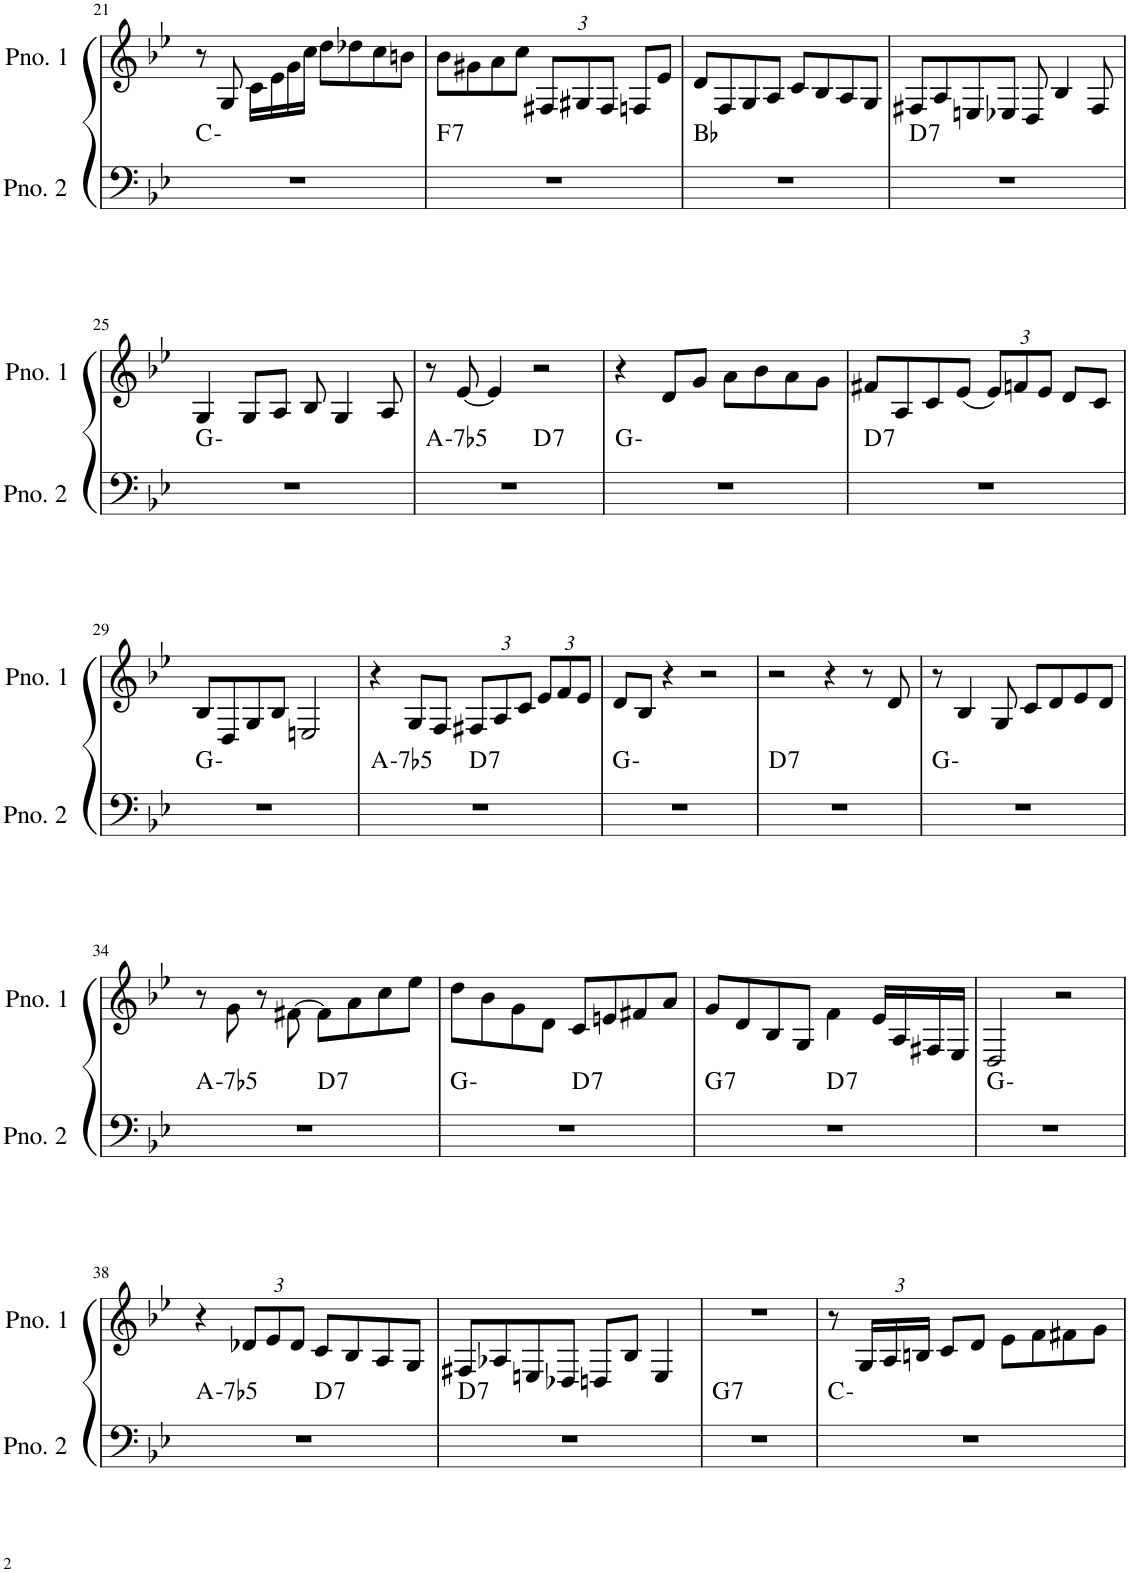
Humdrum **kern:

**kern	**harte	**kern
*part2	*part2	*part1
*staff2	*	*staff1
*I"ピアノ 2	*	*I"ピアノ 1
!!LO:PB:g=z
*clefF4	*	*clefG2
*k[b-e-]	*	*k[b-e-]
*M4/4	*	*M4/4
=21	=21	=21
1r	C:min	8r
.	.	8G/
.	.	16c\LL
.	.	16e-\
.	.	16g\
.	.	16cc\JJ
.	.	8dd\L
.	.	8dd-X\
.	.	8cc\
.	.	8bn\J
=22	=22	=22
!	!LO:H:kt=7	!
1r	F:7	8b-\L
.	.	8g#X\
.	.	8a\
.	.	8cc\J
*	*	*Xbrackettup
.	.	12F#X/L
.	.	12G#X/
.	.	12F#/J
.	.	8Fn/L
.	.	8e-/J
=23	=23	=23
1r	Bb:maj	8d/L
.	.	8F/
.	.	8G/
.	.	8A/J
.	.	8c/L
.	.	8B-/
.	.	8A/
.	.	8G/J
=24	=24	=24
!	!LO:H:kt=7	!
1r	D:7	8F#X/L
.	.	8A/
.	.	8En/
.	.	8E-X/J
.	.	8D/
.	.	4B-/
.	.	8F#/
!!LO:LB:g=z
=25	=25	=25
1r	G:min	4G/
.	.	8G/L
.	.	8A/J
.	.	8B-/
.	.	4G/
.	.	8A/
=26	=26	=26
!	!LO:H:kt=-7b5	!
*^	*	*
1r	2ryy	A:hdim7	8r
.	.	.	[8e-/
.	.	.	4e-/]
!	!	!LO:H:kt=7	!
.	2ryy	D:7	2r
*v	*v	*	*
=27	=27	=27
1r	G:min	4r
.	.	8d/L
.	.	8g/J
.	.	8a\L
.	.	8b-\
.	.	8a\
.	.	8g\J
=28	=28	=28
!	!LO:H:kt=7	!
1r	D:7	8f#X/L
.	.	8A/
.	.	8c/
.	.	(8e-/J
.	.	12e-/L)
.	.	12fn/
.	.	12e-/J
.	.	8d/L
.	.	8c/J
!!LO:LB:g=z
=29	=29	=29
1r	G:min	8B-/L
.	.	8D/
.	.	8G/
.	.	8B-/J
.	.	2En/
=30	=30	=30
!	!LO:H:kt=-7b5	!
*^	*	*
1r	2ryy	A:hdim7	4r
.	.	.	8G/L
.	.	.	8F/J
!	!	!LO:H:kt=7	!
.	2ryy	D:7	12F#X/L
.	.	.	12A/
.	.	.	12c/J
.	.	.	12e-/L
.	.	.	12f/
.	.	.	12e-/J
*v	*v	*	*
=31	=31	=31
1r	G:min	8d/L
.	.	8B-/J
.	.	4r
.	.	2r
=32	=32	=32
!	!LO:H:kt=7	!
1r	D:7	2r
.	.	4r
.	.	8r
.	.	8d/
=33	=33	=33
1r	G:min	8r
.	.	4B-/
.	.	8G/
.	.	8c/L
.	.	8d/
.	.	8e-/
.	.	8d/J
!!LO:LB:g=z
=34	=34	=34
!	!LO:H:kt=-7b5	!
*^	*	*
1r	2ryy	A:hdim7	8r
.	.	.	8g\
.	.	.	8r
.	.	.	[8f#X\
!	!	!LO:H:kt=7	!
.	2ryy	D:7	8f#\L]
.	.	.	8a\
.	.	.	8cc\
.	.	.	8ee-\J
=35	=35	=35	=35
1r	2ryy	G:min	8dd\L
.	.	.	8b-\
.	.	.	8g\
.	.	.	8d\J
!	!	!LO:H:kt=7	!
.	2ryy	D:7	8c/L
.	.	.	8en/
.	.	.	8f#X/
.	.	.	8a/J
=36	=36	=36	=36
!	!	!LO:H:kt=7	!
1r	2ryy	G:7	8g/L
.	.	.	8d/
.	.	.	8B-/
.	.	.	8G/J
!	!	!LO:H:kt=7	!
.	2ryy	D:7	4f\
.	.	.	16e-/LL
.	.	.	16A/
.	.	.	16F#X/
.	.	.	16E-/JJ
*v	*v	*	*
=37	=37	=37
1r	G:min	2D/
.	.	2r
!!LO:LB:g=z
=38	=38	=38
!	!LO:H:kt=-7b5	!
*^	*	*
1r	2ryy	A:hdim7	4r
.	.	.	12d-X/L
.	.	.	12e-/
.	.	.	12d-/J
!	!	!LO:H:kt=7	!
.	2ryy	D:7	8c/L
.	.	.	8B-/
.	.	.	8A/
.	.	.	8G/J
=39	=39	=39	=39
!	!	!LO:H:kt=7	!
*v	*v	*	*
1r	D:7	8F#X/L
.	.	8A-X/
.	.	8En/
.	.	8D-X/J
.	.	8Dn/L
.	.	8B-/J
.	.	4E/
=40	=40	=40
!	!LO:H:kt=7	!
1r	G:7	1r
=41	=41	=41
1r	C:min	8r
.	.	24G/LL
.	.	24A/
.	.	24Bn/JJ
.	.	8c/L
.	.	8d/J
.	.	8e-\L
.	.	8f\
.	.	8f#X\
.	.	8g\J
=	=	=
*-	*-	*-
